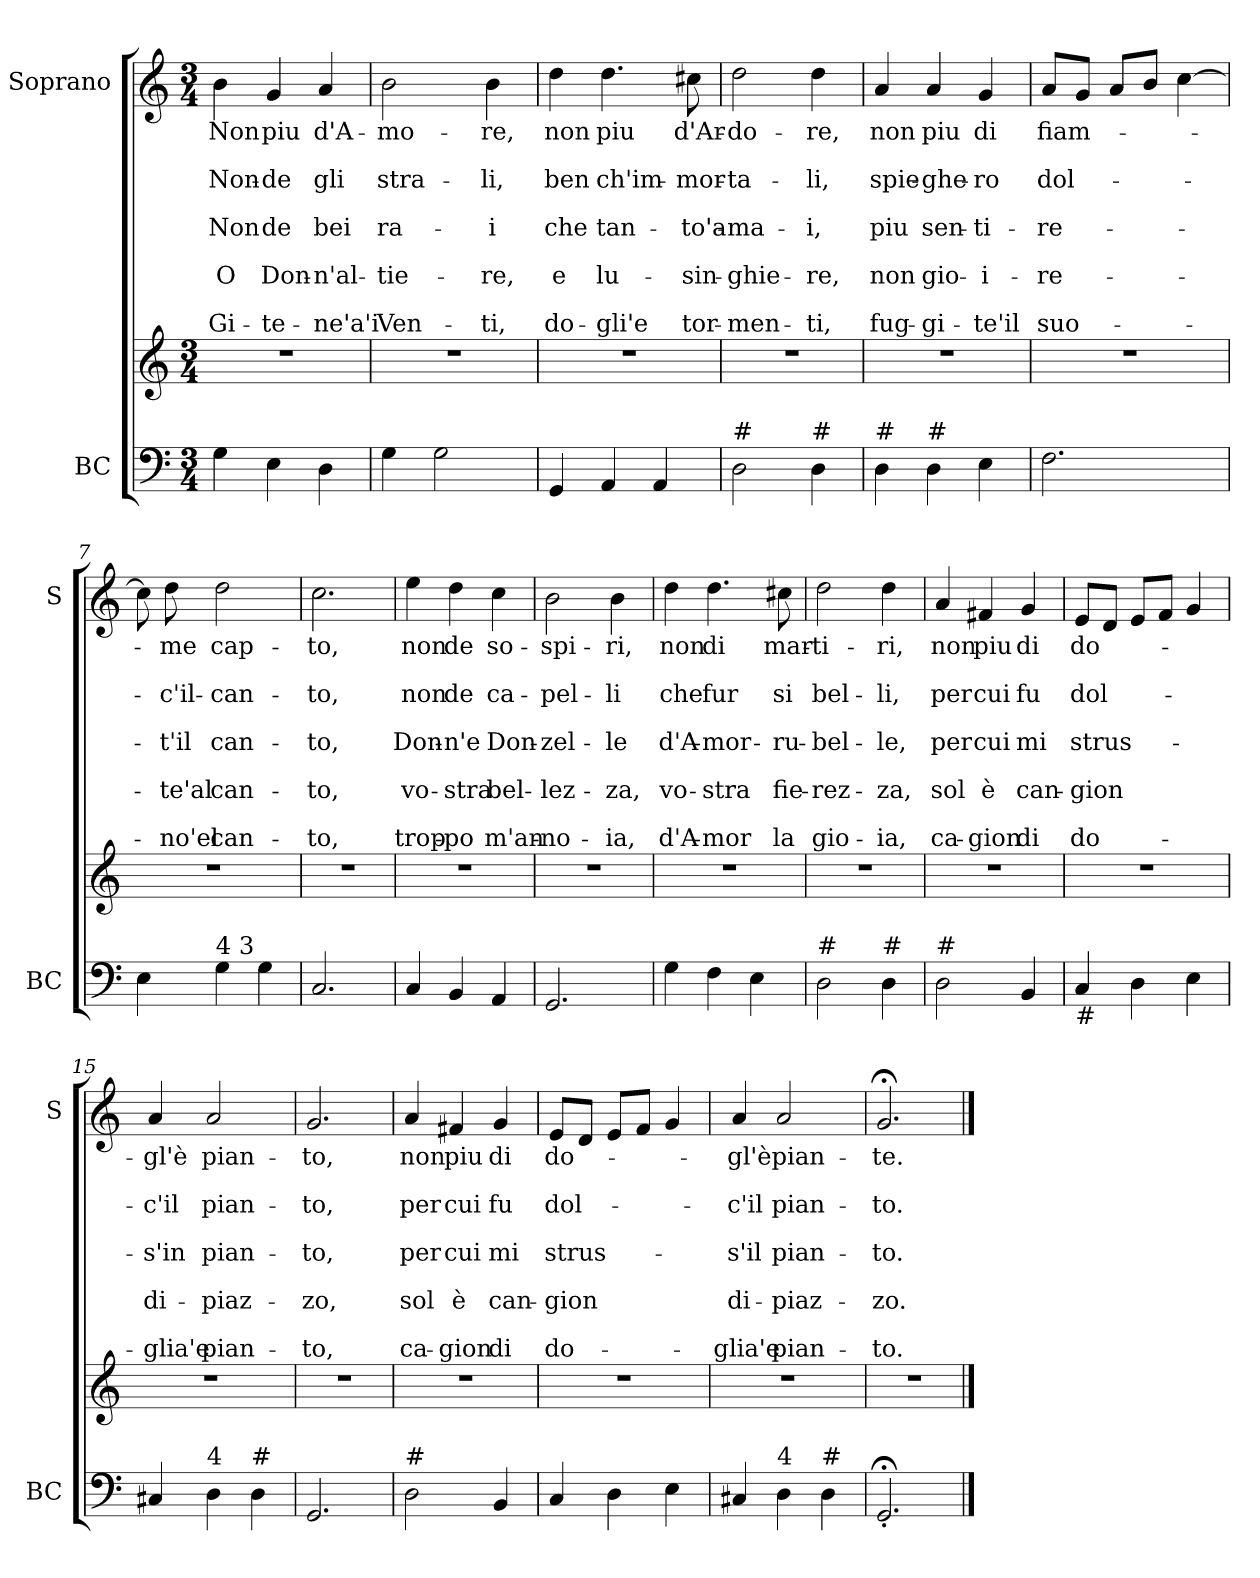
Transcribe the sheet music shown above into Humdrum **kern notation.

**kern	**kern	**kern	**text	**text	**text	**text	**text	**text	**text	**text	**text
*part2	*part2	*part1	*part1	*part1	*part1	*part1	*part1	*part1	*part1	*part1	*part1
*staff3	*staff2	*staff1	*staff1	*staff1	*staff1	*staff1	*staff1	*staff1	*staff1	*staff1	*staff1
*I"BC	*	*I"Soprano	*	*	*	*	*	*	*	*	*
*I'BC	*	*I'S	*	*	*	*	*	*	*	*	*
*clefF4	*clefG2	*clefG2	*	*	*	*	*	*	*	*	*
*k[]	*k[]	*k[]	*	*	*	*	*	*	*	*	*
*C:	*C:	*C:	*	*	*	*	*	*	*	*	*
*M3/4	*M3/4	*M3/4	*	*	*	*	*	*	*	*	*
=1	=1	=1	=1	=1	=1	=1	=1	=1	=1	=1	=1
!	!	!	!LO:LY:b	!	!LO:LY:b	!	!LO:LY:b	!	!LO:LY:b	!	!LO:LY:b
4G\	2.r	4b\	Non	.	Non-	.	Non	.	O	.	Gi-
!	!	!	!LO:LY:b	!	!LO:LY:b	!	!LO:LY:b	!	!LO:LY:b	!	!LO:LY:b
4E\	.	4g/	piu	.	-de	.	de	.	Don-	.	-te-
!	!	!	!LO:LY:b	!	!LO:LY:b	!	!LO:LY:b	!	!LO:LY:b	!	!LO:LY:b
4D\	.	4a/	d'A-	.	gli	.	bei	.	-n'al-	.	-ne'a'i
=2	=2	=2	=2	=2	=2	=2	=2	=2	=2	=2	=2
!	!	!	!LO:LY:b	!	!LO:LY:b	!	!LO:LY:b	!	!LO:LY:b	!	!LO:LY:b
4G\	2.r	2b\	-mo-	.	stra-	.	ra-	.	-tie-	.	Ven-
2G\	.	.	.	.	.	.	.	.	.	.	.
!	!	!	!LO:LY:b	!	!LO:LY:b	!	!LO:LY:b	!	!LO:LY:b	!	!LO:LY:b
.	.	4b\	-re,	.	-li,	.	-i	.	-re,	.	-ti,
=3	=3	=3	=3	=3	=3	=3	=3	=3	=3	=3	=3
!	!	!	!LO:LY:b	!	!LO:LY:b	!	!LO:LY:b	!	!LO:LY:b	!	!LO:LY:b
4GG/	2.r	4dd\	non	.	ben	.	che	.	e	.	do-
!	!	!	!LO:LY:b	!	!LO:LY:b	!	!LO:LY:b	!	!LO:LY:b	!	!LO:LY:b
4AA/	.	4.dd\	piu	.	ch'im-	.	tan-	.	lu-	.	-gli'e
4AA/	.	.	.	.	.	.	.	.	.	.	.
!	!	!	!LO:LY:b	!	!LO:LY:b	!	!LO:LY:b	!	!LO:LY:b	!	!LO:LY:b
.	.	8cc#X\	d'Ar-	.	-mor-	.	-to'a-	.	-sin-	.	tor-
=4	=4	=4	=4	=4	=4	=4	=4	=4	=4	=4	=4
!LO:TX:a:t=#	!	!	!	!	!	!	!	!	!	!	!
!	!	!	!LO:LY:b	!	!LO:LY:b	!	!LO:LY:b	!	!LO:LY:b	!	!LO:LY:b
2D\	2.r	2dd\	-do-	.	-ta-	.	-ma-	.	-ghie-	.	-men-
!LO:TX:a:t=#	!	!	!	!	!	!	!	!	!	!	!
!	!	!	!LO:LY:b	!	!LO:LY:b	!	!LO:LY:b	!	!LO:LY:b	!	!LO:LY:b
4D\	.	4dd\	-re,	.	-li,	.	-i,	.	-re,	.	-ti,
=5	=5	=5	=5	=5	=5	=5	=5	=5	=5	=5	=5
!LO:TX:a:t=#	!	!	!	!	!	!	!	!	!	!	!
!	!	!	!LO:LY:b	!	!LO:LY:b	!	!LO:LY:b	!	!LO:LY:b	!	!LO:LY:b
4D\	2.r	4a/	non	.	spie-	.	piu	.	non	.	fug-
!LO:TX:a:t=#	!	!	!	!	!	!	!	!	!	!	!
!	!	!	!LO:LY:b	!	!LO:LY:b	!	!LO:LY:b	!	!LO:LY:b	!	!LO:LY:b
4D\	.	4a/	piu	.	-ghe-	.	sen-	.	gio-	.	-gi-
!	!	!	!LO:LY:b	!	!LO:LY:b	!	!LO:LY:b	!	!LO:LY:b	!	!LO:LY:b
4E\	.	4g/	di	.	-ro	.	-ti-	.	-i-	.	-te'il
!!LO:LB:g=z
=6	=6	=6	=6	=6	=6	=6	=6	=6	=6	=6	=6
!	!	!	!LO:LY:b	!	!LO:LY:b	!	!LO:LY:b	!	!LO:LY:b	!	!LO:LY:b
2.F\	2.r	8a/L	fiam-	.	dol-	.	-re-	.	-re-	.	suo-
.	.	8g/J	.	.	.	.	.	.	.	.	.
.	.	8a/L	.	.	.	.	.	.	.	.	.
.	.	8b/J	.	.	.	.	.	.	.	.	.
.	.	[4cc\	.	.	.	.	.	.	.	.	.
=7	=7	=7	=7	=7	=7	=7	=7	=7	=7	=7	=7
4E\	2.r	8cc\]	.	.	.	.	.	.	.	.	.
!	!	!	!LO:LY:b	!	!LO:LY:b	!	!LO:LY:b	!	!LO:LY:b	!	!LO:LY:b
.	.	8dd\	-me	.	-c'il-	.	-t'il	.	-te'al	.	-no'el
!LO:TX:a:t=4         3	!	!	!	!	!	!	!	!	!	!	!
!	!	!	!LO:LY:b	!	!LO:LY:b	!	!LO:LY:b	!	!LO:LY:b	!	!LO:LY:b
4G\	.	2dd\	cap-	.	-can-	.	can-	.	can-	.	can-
4G\	.	.	.	.	.	.	.	.	.	.	.
=8	=8	=8	=8	=8	=8	=8	=8	=8	=8	=8	=8
!	!	!	!LO:LY:b	!	!LO:LY:b	!	!LO:LY:b	!	!LO:LY:b	!	!LO:LY:b
2.C/	2.r	2.cc\	-to,	.	-to,	.	-to,	.	-to,	.	-to,
=9	=9	=9	=9	=9	=9	=9	=9	=9	=9	=9	=9
!	!	!	!LO:LY:b	!	!LO:LY:b	!	!LO:LY:b	!	!LO:LY:b	!	!LO:LY:b
4C/	2.r	4ee\	non	.	non	.	Don-	.	vo-	.	trop-
!	!	!	!LO:LY:b	!	!LO:LY:b	!	!LO:LY:b	!	!LO:LY:b	!	!LO:LY:b
4BB/	.	4dd\	de	.	de	.	-n'e	.	-stra	.	-po
!	!	!	!LO:LY:b	!	!LO:LY:b	!	!LO:LY:b	!	!LO:LY:b	!	!LO:LY:b
4AA/	.	4cc\	so-	.	ca-	.	Don-	.	bel-	.	m'an-
=10	=10	=10	=10	=10	=10	=10	=10	=10	=10	=10	=10
!	!	!	!LO:LY:b	!	!LO:LY:b	!	!LO:LY:b	!	!LO:LY:b	!	!LO:LY:b
2.GG/	2.r	2b\	-spi-	.	-pel-	.	-zel-	.	-lez-	.	-no-
!	!	!	!LO:LY:b	!	!LO:LY:b	!	!LO:LY:b	!	!LO:LY:b	!	!LO:LY:b
.	.	4b\	-ri,	.	-li	.	-le	.	-za,	.	-ia,
!!LO:PB:g=z
=11	=11	=11	=11	=11	=11	=11	=11	=11	=11	=11	=11
!	!	!	!LO:LY:b	!	!LO:LY:b	!	!LO:LY:b	!	!LO:LY:b	!	!LO:LY:b
4G\	2.r	4dd\	non	.	che	.	d'A-	.	vo-	.	d'A-
!	!	!	!LO:LY:b	!	!LO:LY:b	!	!LO:LY:b	!	!LO:LY:b	!	!LO:LY:b
4F\	.	4.dd\	di	.	fur	.	-mor-	.	-stra	.	-mor
4E\	.	.	.	.	.	.	.	.	.	.	.
!	!	!	!LO:LY:b	!	!LO:LY:b	!	!LO:LY:b	!	!LO:LY:b	!	!LO:LY:b
.	.	8cc#X\	mar-	.	si	.	-ru-	.	fie-	.	la
=12	=12	=12	=12	=12	=12	=12	=12	=12	=12	=12	=12
!LO:TX:a:t=#	!	!	!	!	!	!	!	!	!	!	!
!	!	!	!LO:LY:b	!	!LO:LY:b	!	!LO:LY:b	!	!LO:LY:b	!	!LO:LY:b
2D\	2.r	2dd\	-ti-	.	bel-	.	-bel-	.	-rez-	.	gio-
!LO:TX:a:t=#	!	!	!	!	!	!	!	!	!	!	!
!	!	!	!LO:LY:b	!	!LO:LY:b	!	!LO:LY:b	!	!LO:LY:b	!	!LO:LY:b
4D\	.	4dd\	-ri,	.	-li,	.	-le,	.	-za,	.	-ia,
=13	=13	=13	=13	=13	=13	=13	=13	=13	=13	=13	=13
!LO:TX:a:t=#	!	!	!	!	!	!	!	!	!	!	!
!	!	!	!LO:LY:b	!	!LO:LY:b	!	!LO:LY:b	!	!LO:LY:b	!	!LO:LY:b
2D\	2.r	4a/	non	.	per	.	per	.	sol	.	ca-
!	!	!	!LO:LY:b	!	!LO:LY:b	!	!LO:LY:b	!	!LO:LY:b	!	!LO:LY:b
.	.	4f#X/	piu	.	cui	.	cui	.	è	.	-gion
!	!	!	!LO:LY:b	!	!LO:LY:b	!	!LO:LY:b	!	!LO:LY:b	!	!LO:LY:b
4BB/	.	4g/	di	.	fu	.	mi	.	can-	.	di
=14	=14	=14	=14	=14	=14	=14	=14	=14	=14	=14	=14
!LO:TX:b:t=#	!	!	!	!	!	!	!	!	!	!	!
!	!	!	!LO:LY:b	!	!LO:LY:b	!	!LO:LY:b	!	!LO:LY:b	!	!LO:LY:b
4C/	2.r	8e/L	do-	.	dol-	.	strus-	.	-gion	.	do-
.	.	8d/J	.	.	.	.	.	.	.	.	.
4D\	.	8e/L	.	.	.	.	.	.	.	.	.
.	.	8f/J	.	.	.	.	.	.	.	.	.
4E\	.	4g/	.	.	.	.	.	.	.	.	.
=15	=15	=15	=15	=15	=15	=15	=15	=15	=15	=15	=15
!	!	!	!LO:LY:b	!	!LO:LY:b	!	!LO:LY:b	!	!LO:LY:b	!	!LO:LY:b
4C#X/	2.r	4a/	-gl'è	.	-c'il	.	-s'in	.	di-	.	-glia'e
!LO:TX:a:t=4	!	!	!	!	!	!	!	!	!	!	!
!	!	!	!LO:LY:b	!	!LO:LY:b	!	!LO:LY:b	!	!LO:LY:b	!	!LO:LY:b
4D\	.	2a/	pian-	.	pian-	.	pian-	.	-piaz-	.	pian-
!LO:TX:a:t=#	!	!	!	!	!	!	!	!	!	!	!
4D\	.	.	.	.	.	.	.	.	.	.	.
!!LO:LB:g=z
=16	=16	=16	=16	=16	=16	=16	=16	=16	=16	=16	=16
!	!	!	!LO:LY:b	!	!LO:LY:b	!	!LO:LY:b	!	!LO:LY:b	!	!LO:LY:b
2.GG/	2.r	2.g/	-to,	.	-to,	.	-to,	.	-zo,	.	-to,
=17	=17	=17	=17	=17	=17	=17	=17	=17	=17	=17	=17
!LO:TX:a:t=#	!	!	!	!	!	!	!	!	!	!	!
!	!	!	!LO:LY:b	!	!LO:LY:b	!	!LO:LY:b	!	!LO:LY:b	!	!LO:LY:b
2D\	2.r	4a/	non	.	per	.	per	.	sol	.	ca-
!	!	!	!LO:LY:b	!	!LO:LY:b	!	!LO:LY:b	!	!LO:LY:b	!	!LO:LY:b
.	.	4f#X/	piu	.	cui	.	cui	.	è	.	-gion
!	!	!	!LO:LY:b	!	!LO:LY:b	!	!LO:LY:b	!	!LO:LY:b	!	!LO:LY:b
4BB/	.	4g/	di	.	fu	.	mi	.	can-	.	di
=18	=18	=18	=18	=18	=18	=18	=18	=18	=18	=18	=18
!	!	!	!LO:LY:b	!	!LO:LY:b	!	!LO:LY:b	!	!LO:LY:b	!	!LO:LY:b
4C/	2.r	8e/L	do-	.	dol-	.	strus-	.	-gion	.	do-
.	.	8d/J	.	.	.	.	.	.	.	.	.
4D\	.	8e/L	.	.	.	.	.	.	.	.	.
.	.	8f/J	.	.	.	.	.	.	.	.	.
4E\	.	4g/	.	.	.	.	.	.	.	.	.
=19	=19	=19	=19	=19	=19	=19	=19	=19	=19	=19	=19
!	!	!	!LO:LY:b	!	!LO:LY:b	!	!LO:LY:b	!	!LO:LY:b	!	!LO:LY:b
4C#X/	2.r	4a/	-gl'è	.	-c'il	.	-s'il	.	di-	.	-glia'e
!LO:TX:a:t=4	!	!	!	!	!	!	!	!	!	!	!
!	!	!	!LO:LY:b	!	!LO:LY:b	!	!LO:LY:b	!	!LO:LY:b	!	!LO:LY:b
4D\	.	2a/	pian-	.	pian-	.	pian-	.	-piaz-	.	pian-
!LO:TX:a:t=#	!	!	!	!	!	!	!	!	!	!	!
4D\	.	.	.	.	.	.	.	.	.	.	.
=20	=20	=20	=20	=20	=20	=20	=20	=20	=20	=20	=20
!	!	!	!LO:LY:b	!	!LO:LY:b	!	!LO:LY:b	!	!LO:LY:b	!	!LO:LY:b
2.GG;'</	2.r	2.g;</	-te.	.	-to.	.	-to.	.	-zo.-	.	-to.
==	==	==	==	==	==	==	==	==	==	==	==
*-	*-	*-	*-	*-	*-	*-	*-	*-	*-	*-	*-
